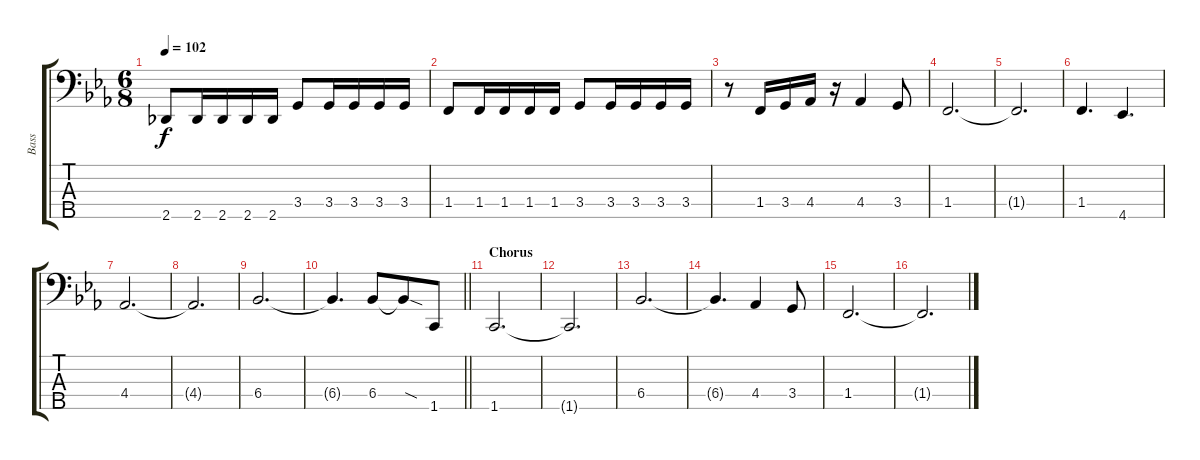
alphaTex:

\track ("Bass" "Bass") {instrument electricbassfinger}
\staff {score tabs}
\tuning (G2 D2 A1 E1 B0) {hide}
\ts (6 8)
\tempo 102
\clef f4
\ks cminor
2.5.8{dy f} 2.5.16 2.5.16 2.5.16 2.5.16 3.4.8 3.4.16 3.4.16 3.4.16 3.4.16 |
1.4.8 1.4.16 1.4.16 1.4.16 1.4.16 3.4.8 3.4.16 3.4.16 3.4.16 3.4.16 |
r.8 1.4.16 3.4.16 4.4.16 r.16 4.4.4 3.4.8 |
1.4.2{d} |
1.4{t}.2{d} |
1.4.4{d} 4.5.4{d} |
4.4.2{d} |
4.4{t}.2{d} |
6.4.2{d} |
\barLineRight lightlight
6.4{t}.4{d} 6.4.8 6.4{sod t}.8 1.5.8 |
\section ("" "Chorus")
1.5.2{d} |
1.5{t}.2{d} |
6.4.2{d} |
6.4{t}.4{d} 4.4.4 3.4.8 |
1.4.2{d} |
1.4{t}.2{d}
